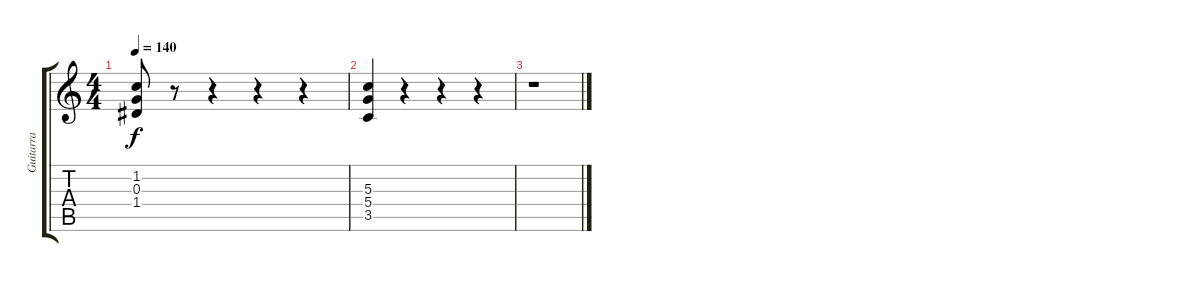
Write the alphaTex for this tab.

\track ("Guitarra" "Guitarra") {instrument distortionguitar}
\staff {score tabs}
\tuning (E4 B3 G3 D3 A2 E2) {hide}
\ts (4 4)
\tempo 140
\clef g2
\ks c
(1.2 0.3 1.4).8{dy f} r.8 r.4 r.4 r.4 |
(5.3 5.4 3.5).4 r.4 r.4 r.4 |
r.1
